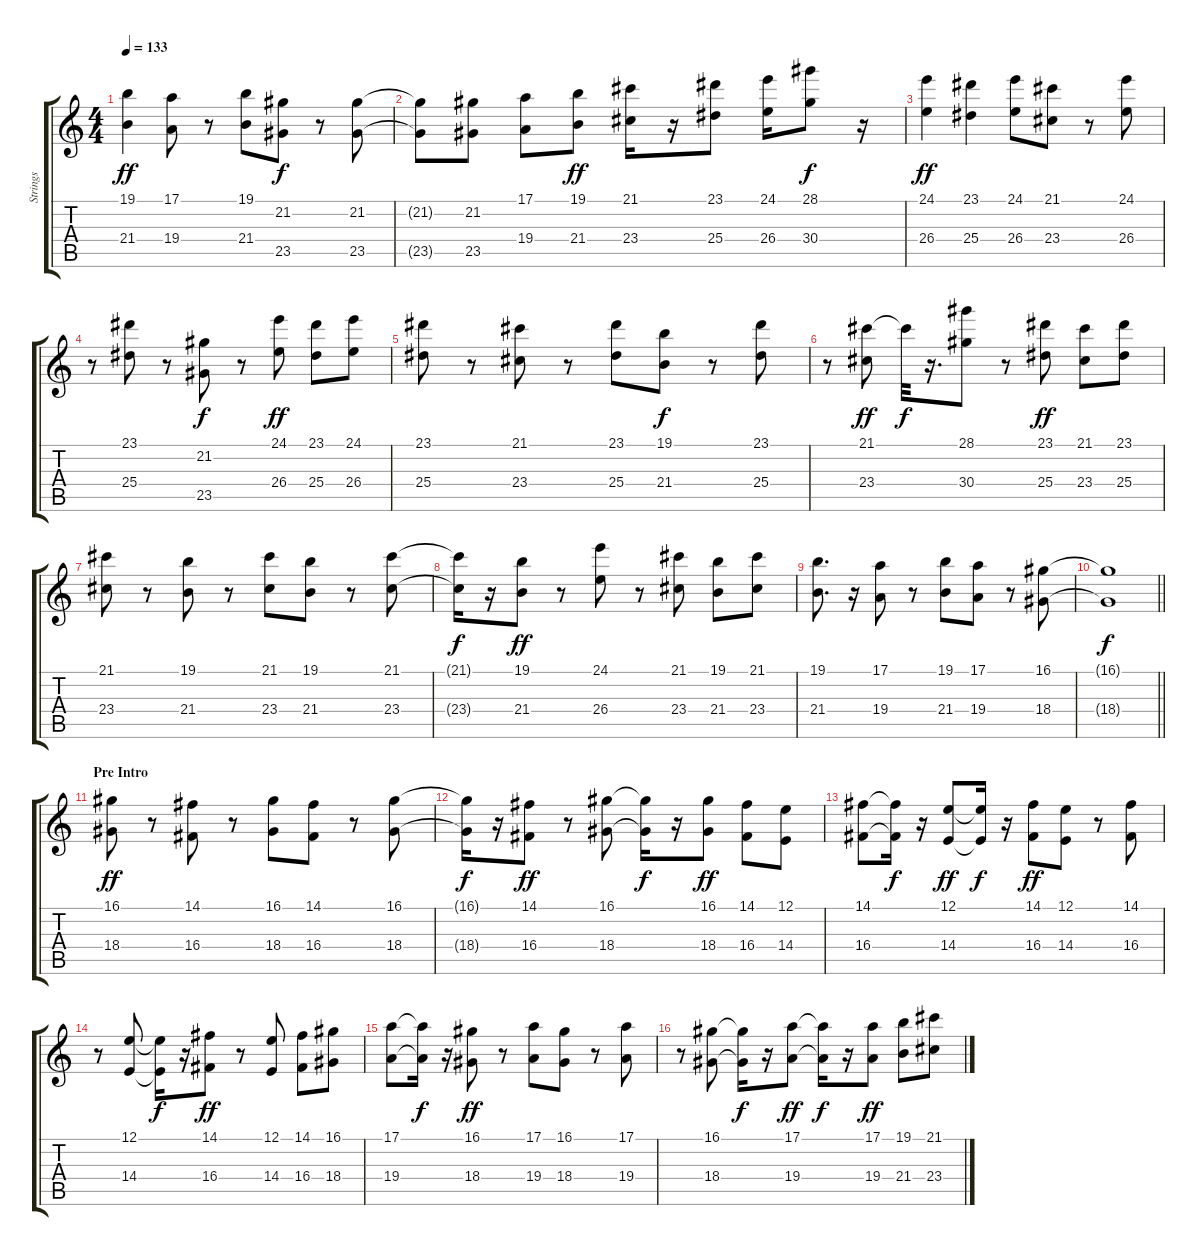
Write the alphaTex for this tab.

\track ("Strings" "Strings") {instrument stringensemble1}
\staff {score tabs}
\tuning (E4 B3 G3 D3 A2 E2) {hide}
\ts (4 4)
\tempo 133
\clef g2
\ks c
(19.1 21.4).4{dy ff} (17.1 19.4).8 r.8 (19.1 21.4).8 (21.2 23.5).8{dy f} r.8 (21.2 23.5).8 |
(21.2{t} 23.5{t}).8 (21.2 23.5).8 (17.1 19.4).8 (19.1 21.4).8{dy ff} (21.1 23.4).16 r.16 (23.1 25.4).8 (24.1 26.4).16 (28.1 30.4).8{dy f} r.16 |
(24.1 26.4).4{dy ff} (23.1 25.4).4 (24.1 26.4).8 (21.1 23.4).8 r.8 (24.1 26.4).8 |
r.8 (23.1 25.4).8 r.8 (21.2 23.5).8{dy f} r.8 (24.1 26.4).8{dy ff} (23.1 25.4).8 (24.1 26.4).8 |
(23.1 25.4).8 r.8 (21.1 23.4).8 r.8 (23.1 25.4).8 (19.1 21.4).8{dy f} r.8 (23.1 25.4).8 |
r.8 (21.1 23.4).8{dy ff} 21.1{t}.32{dy f} r.16{d} (28.1 30.4).8 r.8 (23.1 25.4).8{dy ff} (21.1 23.4).8 (23.1 25.4).8 |
(21.1 23.4).8 r.8 (19.1 21.4).8 r.8 (21.1 23.4).8 (19.1 21.4).8 r.8 (21.1 23.4).8 |
(21.1{t} 23.4{t}).16{dy f} r.16 (19.1 21.4).8{dy ff} r.8 (24.1 26.4).8 r.8 (21.1 23.4).8 (19.1 21.4).8 (21.1 23.4).8 |
(19.1 21.4).8{d} r.16 (17.1 19.4).8 r.8 (19.1 21.4).8 (17.1 19.4).8 r.8 (16.1 18.4).8 |
\barLineRight lightlight
(16.1{t} 18.4{t}).1{dy f} |
\section ("" "Pre Intro")
(16.1 18.4).8{dy ff} r.8 (14.1 16.4).8 r.8 (16.1 18.4).8 (14.1 16.4).8 r.8 (16.1 18.4).8 |
(16.1{t} 18.4{t}).16{dy f} r.16 (14.1 16.4).8{dy ff} r.8 (16.1 18.4).8 (16.1{t} 18.4{t}).16{dy f} r.16 (16.1 18.4).8{dy ff} (14.1 16.4).8 (12.1 14.4).8 |
(14.1 16.4).8 (14.1{t} 16.4{t}).16{dy f} r.16 (12.1 14.4).8{dy ff} (12.1{t} 14.4{t}).16{dy f} r.16 (14.1 16.4).8{dy ff} (12.1 14.4).8 r.8 (14.1 16.4).8 |
r.8 (12.1 14.4).8 (12.1{t} 14.4{t}).16{dy f} r.16 (14.1 16.4).8{dy ff} r.8 (12.1 14.4).8 (14.1 16.4).8 (16.1 18.4).8 |
(17.1 19.4).8 (17.1{t} 19.4{t}).16{dy f} r.16 (16.1 18.4).8{dy ff} r.8 (17.1 19.4).8 (16.1 18.4).8 r.8 (17.1 19.4).8 |
r.8 (16.1 18.4).8 (16.1{t} 18.4{t}).16{dy f} r.16 (17.1 19.4).8{dy ff} (17.1{t} 19.4{t}).16{dy f} r.16 (17.1 19.4).8{dy ff} (19.1 21.4).8 (21.1 23.4).8
